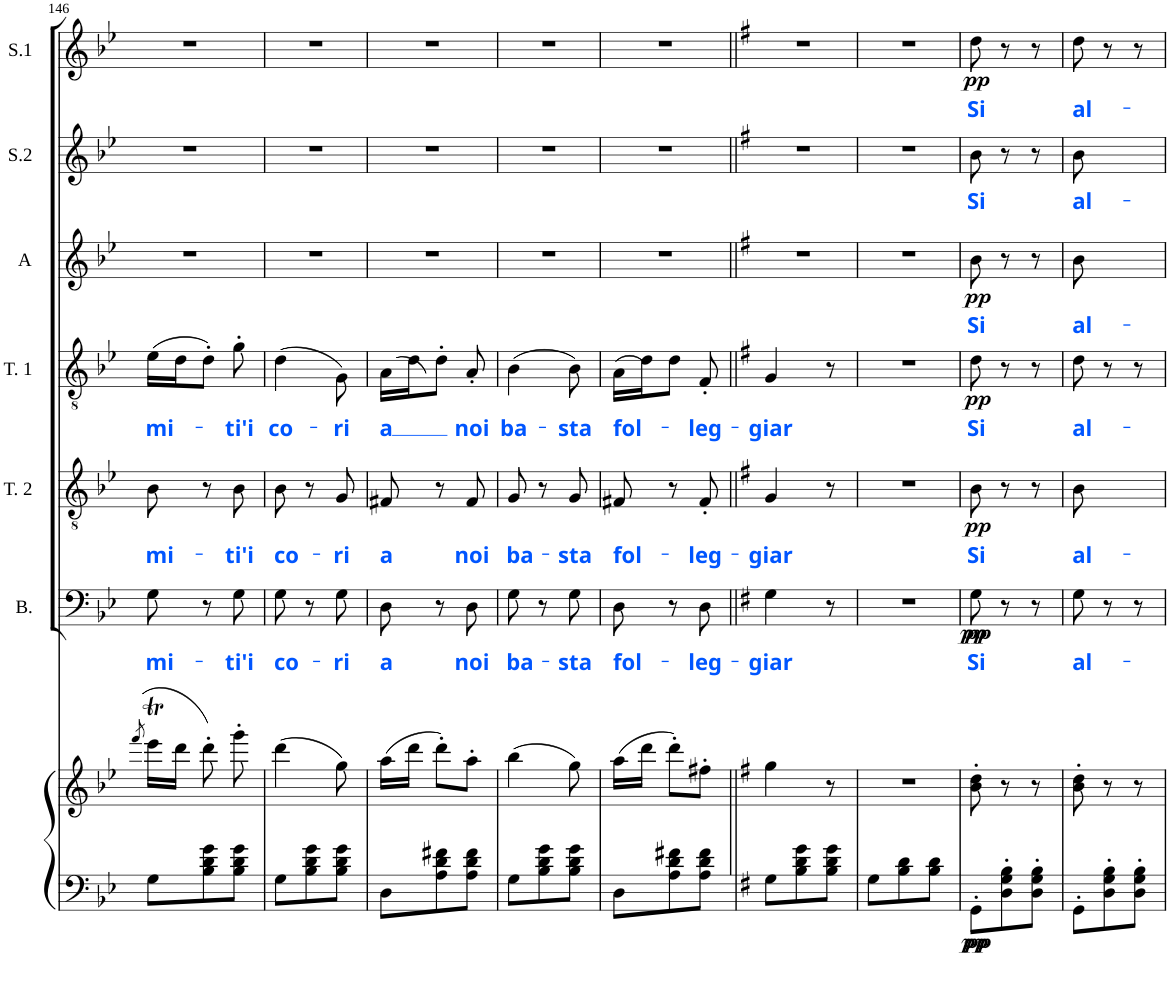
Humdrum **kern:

**kern	**dynam	**kern	**kern	**text	**dynam	**kern	**text	**dynam	**kern	**text	**dynam	**kern	**text	**dynam	**kern	**text	**kern	**text	**dynam
*part8	*part8	*part7	*part6	*part6	*part6	*part5	*part5	*part5	*part4	*part4	*part4	*part3	*part3	*part3	*part2	*part2	*part1	*part1	*part1
*staff8	*staff8	*staff7	*staff6	*staff6	*staff6	*staff5	*staff5	*staff5	*staff4	*staff4	*staff4	*staff3	*staff3	*staff3	*staff2	*staff2	*staff1	*staff1	*staff1
*	*	*	*I"Bass	*	*	*I"Tenor 2	*	*	*I"Tenor 1	*	*	*I"Alto	*	*	*I"Soprano 2	*	*I"Soprano 1	*	*
*	*	*	*I'B.	*	*	*I'T. 2	*	*	*I'T. 1	*	*	*I'A	*	*	*I'S.2	*	*I'S.1	*	*
!!LO:PB:g=z
*clefF4	*	*clefG2	*clefF4	*	*	*clefGv2	*	*	*clefGv2	*	*	*clefG2	*	*	*clefG2	*	*clefG2	*	*
*k[b-e-]	*	*k[b-e-]	*k[b-e-]	*	*	*k[b-e-]	*	*	*k[b-e-]	*	*	*k[b-e-]	*	*	*k[b-e-]	*	*k[b-e-]	*	*
*B-:	*	*B-:	*B-:	*	*	*B-:	*	*	*B-:	*	*	*B-:	*	*	*B-:	*	*B-:	*	*
*M3/8	*	*M3/8	*M3/8	*	*	*M3/8	*	*	*M3/8	*	*	*M3/8	*	*	*M3/8	*	*M3/8	*	*
=146	=146	=146	=146	=146	=146	=146	=146	=146	=146	=146	=146	=146	=146	=146	=146	=146	=146	=146	=146
.	.	(8qfff/	.	.	.	.	.	.	.	.	.	.	.	.	.	.	.	.	.
!	!	!	!	!LO:LY:b:color=#0055FF	!	!	!LO:LY:b:color=#0055FF	!	!	!LO:LY:b:color=#0055FF	!	!	!	!	!	!	!	!	!
8G\L	.	16eee-T\LL	8G\	mi-	.	8B-\	mi-	.	(16e-\LL	mi-	.	4.r	.	.	4.r	.	4.r	.	.
.	.	16ddd\JJ	.	.	.	.	.	.	16d\J	.	.	.	.	.	.	.	.	.	.
8B-\ 8d\ 8g\	.	8ddd'\)	8r	.	.	8r	.	.	8d'\J)	.	.	.	.	.	.	.	.	.	.
!	!	!	!	!LO:LY:b:color=#0055FF	!	!	!LO:LY:b:color=#0055FF	!	!	!LO:LY:b:color=#0055FF	!	!	!	!	!	!	!	!	!
8B-\ 8d\ 8g\J	.	8ggg'\	8G\	-ti'i	.	8B-\	-ti'i	.	8g'\	-ti'i	.	.	.	.	.	.	.	.	.
=147	=147	=147	=147	=147	=147	=147	=147	=147	=147	=147	=147	=147	=147	=147	=147	=147	=147	=147	=147
!	!	!	!	!LO:LY:b:color=#0055FF	!	!	!LO:LY:b:color=#0055FF	!	!	!LO:LY:b:color=#0055FF	!	!	!	!	!	!	!	!	!
8G\L	.	(4ddd\	8G\	co-	.	8B-\	co-	.	(4d\	co-	.	4.r	.	.	4.r	.	4.r	.	.
8B-\ 8d\ 8g\	.	.	8r	.	.	8r	.	.	.	.	.	.	.	.	.	.	.	.	.
!	!	!	!	!LO:LY:b:color=#0055FF	!	!	!LO:LY:b:color=#0055FF	!	!	!LO:LY:b:color=#0055FF	!	!	!	!	!	!	!	!	!
8B-\ 8d\ 8g\J	.	8gg\)	8G\	-ri	.	8G/	-ri	.	8G\)	-ri	.	.	.	.	.	.	.	.	.
=148	=148	=148	=148	=148	=148	=148	=148	=148	=148	=148	=148	=148	=148	=148	=148	=148	=148	=148	=148
!	!	!	!	!LO:LY:b:color=#0055FF	!	!	!LO:LY:b:color=#0055FF	!	!	!LO:LY:b:color=#0055FF	!	!	!	!	!	!	!	!	!
8D\L	.	(16aa\LL	8D\	a	.	8F#X/	a	.	16A\LL	a	.	4.r	.	.	4.r	.	4.r	.	.
.	.	16ddd\JJ	.	.	.	.	.	.	16d\J	.	.	.	.	.	.	.	.	.	.
8A\ 8d\ 8f#X\	.	8ddd'\L)	8r	.	.	8r	.	.	(8d'\J	.	.	.	.	.	.	.	.	.	.
!	!	!	!	!LO:LY:b:color=#0055FF	!	!	!LO:LY:b:color=#0055FF	!	!	!LO:LY:b:color=#0055FF	!	!	!	!	!	!	!	!	!
8A\ 8d\ 8f#\J	.	8aa'\J	8D\	noi	.	8F#/	noi	.	8A'/)	noi	.	.	.	.	.	.	.	.	.
=149	=149	=149	=149	=149	=149	=149	=149	=149	=149	=149	=149	=149	=149	=149	=149	=149	=149	=149	=149
!	!	!	!	!LO:LY:b:color=#0055FF	!	!	!LO:LY:b:color=#0055FF	!	!	!LO:LY:b:color=#0055FF	!	!	!	!	!	!	!	!	!
8G\L	.	(4bb-\	8G\	ba-	.	8G/	ba-	.	(4B-\	ba-	.	4.r	.	.	4.r	.	4.r	.	.
8B-\ 8d\ 8g\	.	.	8r	.	.	8r	.	.	.	.	.	.	.	.	.	.	.	.	.
!	!	!	!	!LO:LY:b:color=#0055FF	!	!	!LO:LY:b:color=#0055FF	!	!	!LO:LY:b:color=#0055FF	!	!	!	!	!	!	!	!	!
8B-\ 8d\ 8g\J	.	8gg\)	8G\	-sta	.	8G/	-sta	.	8B-\)	-sta	.	.	.	.	.	.	.	.	.
=150	=150	=150	=150	=150	=150	=150	=150	=150	=150	=150	=150	=150	=150	=150	=150	=150	=150	=150	=150
!	!	!	!	!LO:LY:b:color=#0055FF	!	!	!LO:LY:b:color=#0055FF	!	!	!LO:LY:b:color=#0055FF	!	!	!	!	!	!	!	!	!
8D\L	.	(16aa\LL	8D\	fol-	.	8F#X/	fol-	.	16A\LL	fol-	.	4.r	.	.	4.r	.	4.r	.	.
.	.	16ddd\JJ	.	.	.	.	.	.	(16d\J	.	.	.	.	.	.	.	.	.	.
8A\ 8d\ 8f#X\	.	8ddd'\L)	8r	.	.	8r	.	.	8d\J)	.	.	.	.	.	.	.	.	.	.
!	!	!	!	!LO:LY:b:color=#0055FF	!	!	!LO:LY:b:color=#0055FF	!	!	!LO:LY:b:color=#0055FF	!	!	!	!	!	!	!	!	!
8A\ 8d\ 8f#\J	.	8ff#X'\J	8D\	-leg-	.	8F#'/	-leg-	.	8F'/	-leg-	.	.	.	.	.	.	.	.	.
=151||	=151||	=151||	=151||	=151||	=151||	=151||	=151||	=151||	=151||	=151||	=151||	=151||	=151||	=151||	=151||	=151||	=151||	=151||	=151||
*k[f#]	*	*k[f#]	*k[f#]	*	*	*k[f#]	*	*	*k[f#]	*	*	*k[f#]	*	*	*k[f#]	*	*k[f#]	*	*
*G:	*	*G:	*G:	*	*	*G:	*	*	*G:	*	*	*G:	*	*	*G:	*	*G:	*	*
!	!	!	!	!LO:LY:b:color=#0055FF	!	!	!LO:LY:b:color=#0055FF	!	!	!LO:LY:b:color=#0055FF	!	!	!	!	!	!	!	!	!
8G\L	.	4gg\	4G\	-giar	.	4G/	-giar	.	4G/	-giar	.	4.r	.	.	4.r	.	4.r	.	.
8B\ 8d\ 8g\	.	.	.	.	.	.	.	.	.	.	.	.	.	.	.	.	.	.	.
8B\ 8d\ 8g\J	.	8r	8r	.	.	8r	.	.	8r	.	.	.	.	.	.	.	.	.	.
=152	=152	=152	=152	=152	=152	=152	=152	=152	=152	=152	=152	=152	=152	=152	=152	=152	=152	=152	=152
8G\L	.	4.r	4.r	.	.	4.r	.	.	4.r	.	.	4.r	.	.	4.r	.	4.r	.	.
8B\ 8d\	.	.	.	.	.	.	.	.	.	.	.	.	.	.	.	.	.	.	.
8B\ 8d\J	.	.	.	.	.	.	.	.	.	.	.	.	.	.	.	.	.	.	.
=153	=153	=153	=153	=153	=153	=153	=153	=153	=153	=153	=153	=153	=153	=153	=153	=153	=153	=153	=153
!	!LO:DY:b	!	!	!LO:LY:b:color=#0055FF	!	!	!LO:LY:b:color=#0055FF	!	!	!LO:LY:b:color=#0055FF	!	!	!LO:LY:b:color=#0055FF	!	!	!LO:LY:b:color=#0055FF	!	!LO:LY:b:color=#0055FF	!
!	!LO:DY:n=1:b	!	!	!	!LO:DY:b	!	!	!	!	!	!	!	!	!	!	!	!	!	!
!	!	!	!	!	!LO:DY:n=1:b	!	!	!LO:DY:b	!	!	!LO:DY:b	!	!	!LO:DY:b	!	!	!	!	!LO:DY:b
8GG'\L	pp pp	8b\' 8dd\'	8G\	Si	pp pp	8B\	Si	pp	8d\	Si	pp	8b\	Si	pp	8b\	Si	8dd\	Si	pp
8D\' 8G\' 8B\'	.	8r	8r	.	.	8r	.	.	8r	.	.	8r	.	.	8r	.	8r	.	.
8D\' 8G\' 8B\'J	.	8r	8r	.	.	8r	.	.	8r	.	.	8r	.	.	8r	.	8r	.	.
=154	=154	=154	=154	=154	=154	=154	=154	=154	=154	=154	=154	=154	=154	=154	=154	=154	=154	=154	=154
!	!	!	!	!LO:LY:b:color=#0055FF	!	!	!LO:LY:b:color=#0055FF	!	!	!LO:LY:b:color=#0055FF	!	!	!LO:LY:b:color=#0055FF	!	!	!LO:LY:b:color=#0055FF	!	!LO:LY:b:color=#0055FF	!
8GG'\L	.	8b\' 8dd\'	8G\	al-	.	8B\	al-	.	8d\	al-	.	8b\	al-	.	8b\	al-	8dd\	al-	.
8D\' 8G\' 8B\'	.	8r	8r	.	.	4ryy	.	.	8r	.	.	4ryy	.	.	4ryy	.	8r	.	.
8D\' 8G\' 8B\'J	.	8r	8r	.	.	.	.	.	8r	.	.	.	.	.	.	.	8r	.	.
=	=	=	=	=	=	=	=	=	=	=	=	=	=	=	=	=	=	=	=
*-	*-	*-	*-	*-	*-	*-	*-	*-	*-	*-	*-	*-	*-	*-	*-	*-	*-	*-	*-
